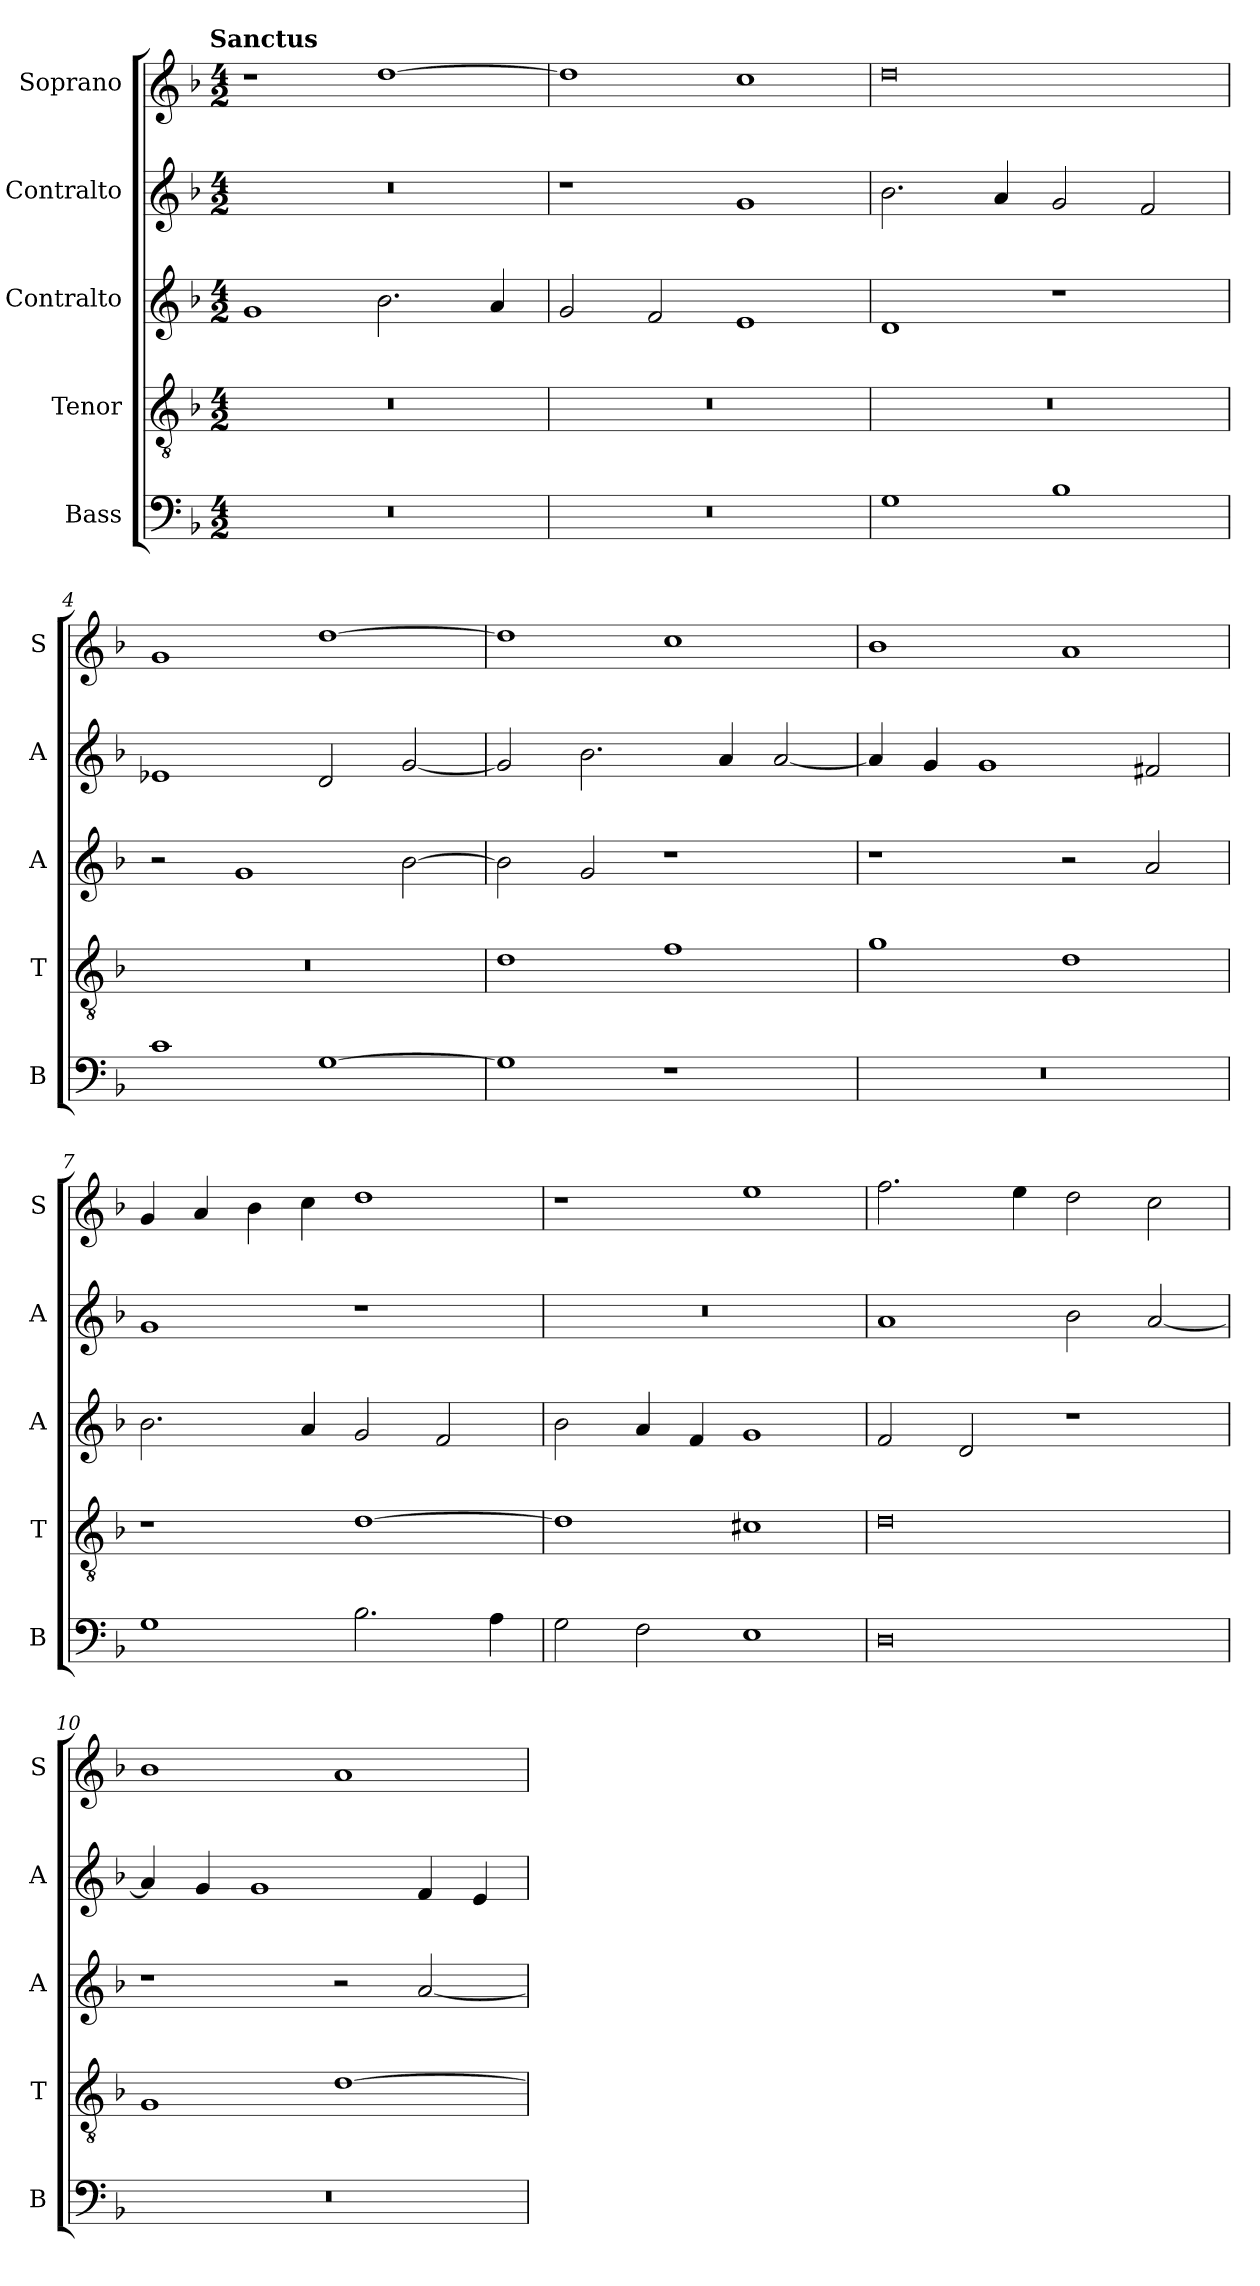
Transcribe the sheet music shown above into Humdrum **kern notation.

**kern	**kern	**kern	**kern	**kern
*part5	*part4	*part3	*part2	*part1
*staff5	*staff4	*staff3	*staff2	*staff1
*I"Bass	*I"Tenor	*I"Contralto	*I"Contralto	*I"Soprano
*I'B	*I'T	*I'A	*I'A	*I'S
*clefF4	*clefGv2	*clefG2	*clefG2	*clefG2
*k[b-]	*k[b-]	*k[b-]	*k[b-]	*k[b-]
*G:dor	*G:dor	*G:dor	*G:dor	*G:dor
!!LO:TX:omd:t=Sanctus
*M4/2	*M4/2	*M4/2	*M4/2	*M4/2
=1	=1	=1	=1	=1
0r	0r	1g	0r	1r
.	.	2.b-	.	[1dd
.	.	4a	.	.
=2	=2	=2	=2	=2
0r	0r	2g	1r	1dd]
.	.	2f	.	.
.	.	1e	1g	1cc
=3	=3	=3	=3	=3
1G	0r	1d	2.b-	0dd
.	.	.	4a	.
1B-	.	1r	2g	.
.	.	.	2f	.
=4	=4	=4	=4	=4
1c	0r	2r	1e-X	1g
.	.	1g	.	.
[1G	.	.	2d	[1dd
.	.	[2b-	[2g	.
=5	=5	=5	=5	=5
1G]	1d	2b-]	2g]	1dd]
.	.	2g	2.b-	.
1r	1f	1r	.	1cc
.	.	.	4a	.
.	.	.	[2a	.
=6	=6	=6	=6	=6
0r	1g	1r	4a]	1b-
.	.	.	4g	.
.	.	.	1g	.
.	1d	2r	.	1a
.	.	2a	2f#X	.
=7	=7	=7	=7	=7
1G	1r	2.b-	1g	4g
.	.	.	.	4a
.	.	.	.	4b-
.	.	4a	.	4cc
2.B-	[1d	2g	1r	1dd
.	.	2f	.	.
4A	.	.	.	.
=8	=8	=8	=8	=8
2G	1d]	2b-	0r	1r
2F	.	4a	.	.
.	.	4f	.	.
1E	1c#X	1g	.	1ee
=9	=9	=9	=9	=9
0D	0d	2f	1a	2.ff
.	.	2d	.	.
.	.	.	.	4ee
.	.	1r	2b-	2dd
.	.	.	[2a	2cc
=10	=10	=10	=10	=10
0r	1G	1r	4a]	1b-
.	.	.	4g	.
.	.	.	1g	.
.	[1d	2r	.	1a
.	.	[2a	4f	.
.	.	.	4e	.
=	=	=	=	=
*-	*-	*-	*-	*-
